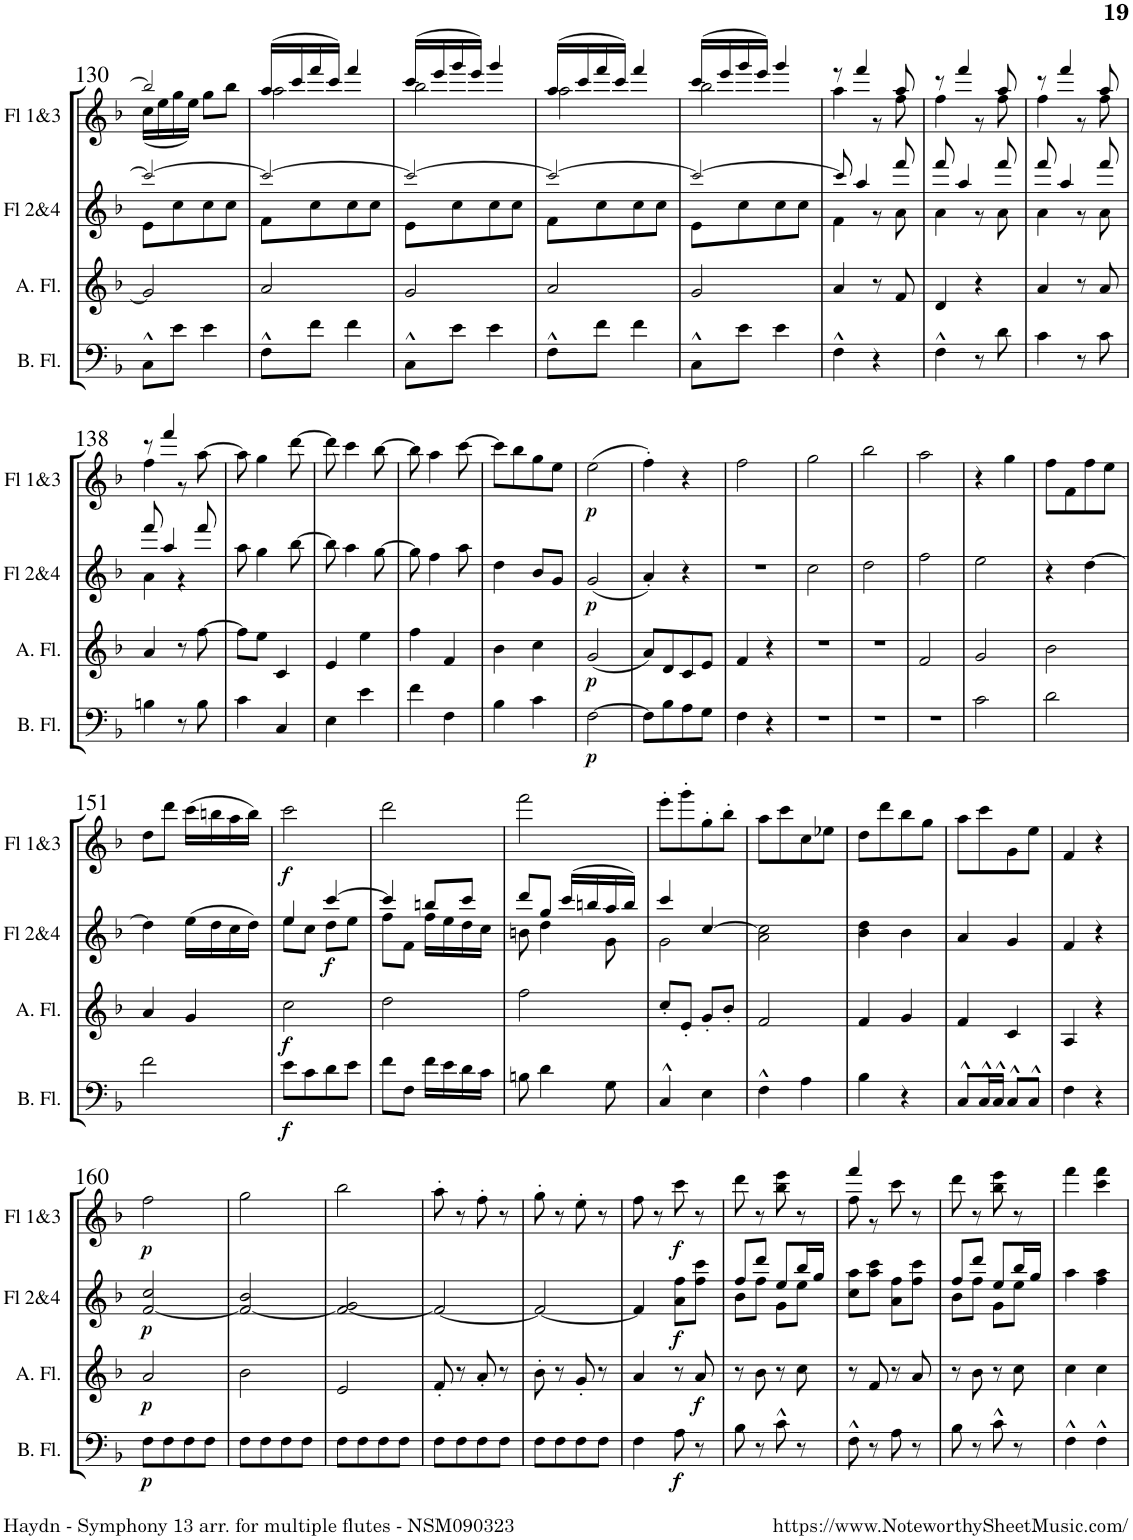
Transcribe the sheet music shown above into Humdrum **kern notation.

**kern	**dynam	**kern	**dynam	**kern	**dynam	**kern	**dynam
*part4	*part4	*part3	*part3	*part2	*part2	*part1	*part1
*staff4	*staff4	*staff3	*staff3	*staff2	*staff2	*staff1	*staff1
*I"Bass Flute	*	*I"Alto Flute	*	*I"Flutes 2&amp;4	*	*I"Flutes 1&amp;3	*
*I'B. Fl.	*	*I'A. Fl.	*	*I'Fl 2&amp;4	*	*I'Fl 1&amp;3	*
!!LO:PB:g=z
*clefF4	*	*clefG2	*	*clefG2	*	*clefG2	*
*k[b-]	*	*k[b-]	*	*k[b-]	*	*k[b-]	*
*M2/4	*	*M2/4	*	*M2/4	*	*M2/4	*
=130	=130	=130	=130	=130	=130	=130	=130
*	*	*	*	*^	*	*^	*
8C^^\L	.	2g/]	.	2ccc!/_	8e\L	.	2bb-!/]	(16cc\LL	.
.	.	.	.	.	.	.	.	16ee\	.
8e\J	.	.	.	.	8cc\	.	.	16gg\	.
.	.	.	.	.	.	.	.	16ee\JJ)	.
4e\	.	.	.	.	8cc\	.	.	8gg\L	.
.	.	.	.	.	8cc\J	.	.	8bb-\J	.
=131	=131	=131	=131	=131	=131	=131	=131	=131	=131
8F^^\L	.	2a/	.	2ccc!/_	8f\L	.	(16aa/LL	2aa\	.
.	.	.	.	.	.	.	16ccc/	.	.
8f\J	.	.	.	.	8cc\	.	16fff/	.	.
.	.	.	.	.	.	.	16ccc/JJ)	.	.
4f\	.	.	.	.	8cc\	.	4fff/	.	.
.	.	.	.	.	8cc\J	.	.	.	.
=132	=132	=132	=132	=132	=132	=132	=132	=132	=132
8C^^\L	.	2g/	.	2ccc!/_	8e\L	.	(16ccc/LL	2bb-\	.
.	.	.	.	.	.	.	16eee/	.	.
8e\J	.	.	.	.	8cc\	.	16ggg/	.	.
.	.	.	.	.	.	.	16eee/JJ)	.	.
4e\	.	.	.	.	8cc\	.	4ggg/	.	.
.	.	.	.	.	8cc\J	.	.	.	.
=133	=133	=133	=133	=133	=133	=133	=133	=133	=133
8F^^\L	.	2a/	.	2ccc!/_	8f\L	.	(16aa/LL	2aa\	.
.	.	.	.	.	.	.	16ccc/	.	.
8f\J	.	.	.	.	8cc\	.	16fff/	.	.
.	.	.	.	.	.	.	16ccc/JJ)	.	.
4f\	.	.	.	.	8cc\	.	4fff/	.	.
.	.	.	.	.	8cc\J	.	.	.	.
=134	=134	=134	=134	=134	=134	=134	=134	=134	=134
8C^^\L	.	2g/	.	2ccc!/_	8e\L	.	(16ccc/LL	2bb-\	.
.	.	.	.	.	.	.	16eee/	.	.
8e\J	.	.	.	.	8cc\	.	16ggg/	.	.
.	.	.	.	.	.	.	16eee/JJ)	.	.
4e\	.	.	.	.	8cc\	.	4ggg/	.	.
.	.	.	.	.	8cc\J	.	.	.	.
=135	=135	=135	=135	=135	=135	=135	=135	=135	=135
4F^^\	.	4a/	.	8ccc!/]	4f\	.	8r	4aa\	.
.	.	.	.	4aa/	.	.	4fff/	.	.
4r	.	8r	.	.	8r	.	.	8r	.
.	.	8f/	.	8fff/	8a\	.	8aa/	8ff\	.
=136	=136	=136	=136	=136	=136	=136	=136	=136	=136
4F^^\	.	4d/	.	8fff/	4a\	.	8r	4ff\	.
.	.	.	.	4aa/	.	.	4fff/	.	.
8r	.	4r	.	.	8r	.	.	8r	.
8d\	.	.	.	8fff/	8a\	.	8aa/	8ff\	.
=137	=137	=137	=137	=137	=137	=137	=137	=137	=137
4c\	.	4a/	.	8fff/	4a\	.	8r	4ff\	.
.	.	.	.	4aa/	.	.	4fff/	.	.
8r	.	8r	.	.	8r	.	.	8r	.
8c\	.	8a/	.	8fff/	8a\	.	8aa/	8ff\	.
!!LO:LB:g=z	!!
=138	=138	=138	=138	=138	=138	=138	=138	=138	=138
4Bn\	.	4a/	.	8fff/	4a\	.	8r	4ff\	.
.	.	.	.	4aa/	.	.	4fff/	.	.
8r	.	8r	.	.	4r	.	.	8r	.
8B\	.	[8ff\	.	8fff/	.	.	[8aa\	8ryy	.
*	*	*	*	*v	*v	*	*	*	*
*	*	*	*	*	*	*v	*v	*
=139	=139	=139	=139	=139	=139	=139	=139
4c\	.	8ff\L]	.	8aa\	.	8aa\]	.
.	.	8ee\J	.	4gg\	.	4gg\	.
4C/	.	4c/	.	.	.	.	.
.	.	.	.	[8bb-\	.	[8ddd\	.
=140	=140	=140	=140	=140	=140	=140	=140
4E\	.	4e/	.	8bb-\]	.	8ddd\]	.
.	.	.	.	4aa\	.	4ccc\	.
4e\	.	4ee\	.	.	.	.	.
.	.	.	.	[8gg\	.	[8bb-\	.
=141	=141	=141	=141	=141	=141	=141	=141
4f\	.	4ff\	.	8gg\]	.	8bb-\]	.
.	.	.	.	4ff\	.	4aa\	.
4F\	.	4f/	.	.	.	.	.
.	.	.	.	8aa\	.	[8ccc\	.
=142	=142	=142	=142	=142	=142	=142	=142
4B-\	.	4b-\	.	4dd\	.	8ccc\L]	.
.	.	.	.	.	.	8bb-\	.
4c\	.	4cc\	.	8b-/L	.	8gg\	.
.	.	.	.	8g/J	.	8ee\J	.
=143	=143	=143	=143	=143	=143	=143	=143
!	!LO:DY:b	!	!LO:DY:b	!	!LO:DY:b	!	!LO:DY:b
[2F\	p	(2g/	p	(2g/	p	(2ee\	p
=144	=144	=144	=144	=144	=144	=144	=144
8F\L]	.	8a/L)	.	4a'/)	.	4ff'\)	.
8B-\	.	8d/	.	.	.	.	.
8A\	.	8c/	.	4r	.	4r	.
8G\J	.	8e/J	.	.	.	.	.
=145	=145	=145	=145	=145	=145	=145	=145
4F\	.	4f/	.	2r	.	2ff\	.
4r	.	4r	.	.	.	.	.
=146	=146	=146	=146	=146	=146	=146	=146
2r	.	2r	.	2cc\	.	2gg\	.
=147	=147	=147	=147	=147	=147	=147	=147
2r	.	2r	.	2dd\	.	2bb-\	.
=148	=148	=148	=148	=148	=148	=148	=148
2r	.	2f/	.	2ff\	.	2aa\	.
=149	=149	=149	=149	=149	=149	=149	=149
2c\	.	2g/	.	2ee\	.	4r	.
.	.	.	.	.	.	4gg\	.
=150	=150	=150	=150	=150	=150	=150	=150
2d\	.	2b-\	.	4r	.	8ff\L	.
.	.	.	.	.	.	8f\	.
.	.	.	.	[4dd\	.	8ff\	.
.	.	.	.	.	.	8ee\J	.
!!LO:LB:g=z
=151	=151	=151	=151	=151	=151	=151	=151
2f\	.	4a/	.	4dd\]	.	8dd\L	.
.	.	.	.	.	.	8ddd\J	.
.	.	4g/	.	(16ee\LL	.	(16ccc\LL	.
.	.	.	.	16dd\	.	16bbn\	.
.	.	.	.	16cc\	.	16aa\	.
.	.	.	.	16dd\JJ)	.	16bb\JJ)	.
=152	=152	=152	=152	=152	=152	=152	=152
*	*	*	*	*^	*	*	*
!	!LO:DY:b	!	!LO:DY:b	!	!	!	!	!LO:DY:b
8e\L	f	2cc\	f	4ee/	8ee\L	.	2ccc\	f
8c\	.	.	.	.	8cc\J	.	.	.
!	!	!	!	!	!	!LO:DY:b	!	!
8d\	.	.	.	[4ccc/	8dd\L	f	.	.
8e\J	.	.	.	.	8ee\J	.	.	.
=153	=153	=153	=153	=153	=153	=153	=153	=153
8f\L	.	2dd\	.	4ccc/]	8ff\L	.	2ddd\	.
8F\J	.	.	.	.	8f\J	.	.	.
16f\LL	.	.	.	8bbn/L	16ff\LL	.	.	.
16e\	.	.	.	.	16ee\	.	.	.
16d\	.	.	.	8ccc/J	16dd\	.	.	.
16c\JJ	.	.	.	.	16cc\JJ	.	.	.
=154	=154	=154	=154	=154	=154	=154	=154	=154
8Bn\	.	2ff\	.	8ddd/L	8bn\	.	2fff\	.
4d\	.	.	.	8gg/J	4dd\	.	.	.
.	.	.	.	(16ccc/LL	.	.	.	.
.	.	.	.	16bbn/	.	.	.	.
8G\	.	.	.	16aa/	8g\	.	.	.
.	.	.	.	16bb/JJ)	.	.	.	.
=155	=155	=155	=155	=155	=155	=155	=155	=155
4C^^/	.	8cc'/L	.	4ccc/	2g\	.	8eee'\L	.
.	.	8e'/J	.	.	.	.	8ggg'\	.
4E\	.	8g'/L	.	[4cc/	.	.	8gg'\	.
.	.	8b-'/J	.	.	.	.	8bb-'\J	.
*	*	*	*	*v	*v	*	*	*
=156	=156	=156	=156	=156	=156	=156	=156
4F^^\	.	2f/	.	2a\ 2cc\]	.	8aa\L	.
.	.	.	.	.	.	8ccc\	.
4A\	.	.	.	.	.	8cc\	.
.	.	.	.	.	.	8ee-X\J	.
=157	=157	=157	=157	=157	=157	=157	=157
4B-\	.	4f/	.	4b-\ 4dd\	.	8dd\L	.
.	.	.	.	.	.	8ddd\	.
4r	.	4g/	.	4b-\	.	8bb-\	.
.	.	.	.	.	.	8gg\J	.
=158	=158	=158	=158	=158	=158	=158	=158
8C^^/L	.	4f/	.	4a/	.	8aa\L	.
16C^^/L	.	.	.	.	.	8ccc\	.
16C^^/JJ	.	.	.	.	.	.	.
8C^^/L	.	4c/	.	4g/	.	8g\	.
8C^^/J	.	.	.	.	.	8ee\J	.
=159	=159	=159	=159	=159	=159	=159	=159
4F\	.	4A/	.	4f/	.	4f/	.
4r	.	4r	.	4r	.	4r	.
!!LO:LB:g=z
=160	=160	=160	=160	=160	=160	=160	=160
!	!LO:DY:b	!	!LO:DY:b	!	!LO:DY:b	!	!LO:DY:b
8F\L	p	2a/	p	[2f/ 2cc/	p	2ff\	p
8F\	.	.	.	.	.	.	.
8F\	.	.	.	.	.	.	.
8F\J	.	.	.	.	.	.	.
=161	=161	=161	=161	=161	=161	=161	=161
8F\L	.	2b-\	.	2f/_ 2b-/	.	2gg\	.
8F\	.	.	.	.	.	.	.
8F\	.	.	.	.	.	.	.
8F\J	.	.	.	.	.	.	.
=162	=162	=162	=162	=162	=162	=162	=162
8F\L	.	2e/	.	2f/_ 2g/	.	2bb-\	.
8F\	.	.	.	.	.	.	.
8F\	.	.	.	.	.	.	.
8F\J	.	.	.	.	.	.	.
=163	=163	=163	=163	=163	=163	=163	=163
8F\L	.	8f'/	.	2f/_	.	8aa'\	.
8F\	.	8r	.	.	.	8r	.
8F\	.	8a'/	.	.	.	8ff'\	.
8F\J	.	8r	.	.	.	8r	.
=164	=164	=164	=164	=164	=164	=164	=164
8F\L	.	8b-'\	.	2f/_	.	8gg'\	.
8F\	.	8r	.	.	.	8r	.
8F\	.	8g'/	.	.	.	8ee'\	.
8F\J	.	8r	.	.	.	8r	.
=165	=165	=165	=165	=165	=165	=165	=165
4F\	.	4a/	.	4f/]	.	8ff\	.
.	.	.	.	.	.	8r	.
!	!LO:DY:b	!	!	!	!LO:DY:b	!	!LO:DY:b
8A\	f	8r	.	8a\ 8ff\L	f	8ccc\	f
!	!	!	!LO:DY:b	!	!	!	!
8r	.	8a/	f	8ff\ 8ccc\J	.	8r	.
=166	=166	=166	=166	=166	=166	=166	=166
*	*	*	*	*^	*	*	*
8B-\	.	8r	.	8ff/L	8b-\L	.	8ddd\	.
8r	.	8b-\	.	8ddd/J	8ff\J	.	8r	.
8c^^\	.	8r	.	8ee/L	8g\L	.	8bb-\ 8eee\	.
8r	.	8cc\	.	16bb-/L	8ee\J	.	8r	.
.	.	.	.	16gg/JJ	.	.	.	.
*	*	*	*	*v	*v	*	*	*
=167	=167	=167	=167	=167	=167	=167	=167
*	*	*	*	*	*	*^	*
8F^^\	.	8r	.	8cc\ 8aa\L	.	4fff/	8ff\	.
8r	.	8f/	.	8aa\ 8ccc\J	.	.	8r	.
8A\	.	8r	.	8a\ 8ff\L	.	8ccc\	4ryy	.
8r	.	8a/	.	8ff\ 8ccc\J	.	8r	.	.
*	*	*	*	*	*	*v	*v	*
=168	=168	=168	=168	=168	=168	=168	=168
*	*	*	*	*^	*	*	*
8B-\	.	8r	.	8ff/L	8b-\L	.	8ddd\	.
8r	.	8b-\	.	8ddd/J	8ff\J	.	8r	.
8c^^\	.	8r	.	8ee/L	8g\L	.	8bb-\ 8eee\	.
8r	.	8cc\	.	16bb-/L	8ee\J	.	8r	.
.	.	.	.	16gg/JJ	.	.	.	.
*	*	*	*	*v	*v	*	*	*
=169	=169	=169	=169	=169	=169	=169	=169
4F^^\	.	4cc\	.	4aa\	.	4fff\	.
4F^^\	.	4cc\	.	4ff\ 4aa\	.	4ccc\ 4fff\	.
=	=	=	=	=	=	=	=
*-	*-	*-	*-	*-	*-	*-	*-
